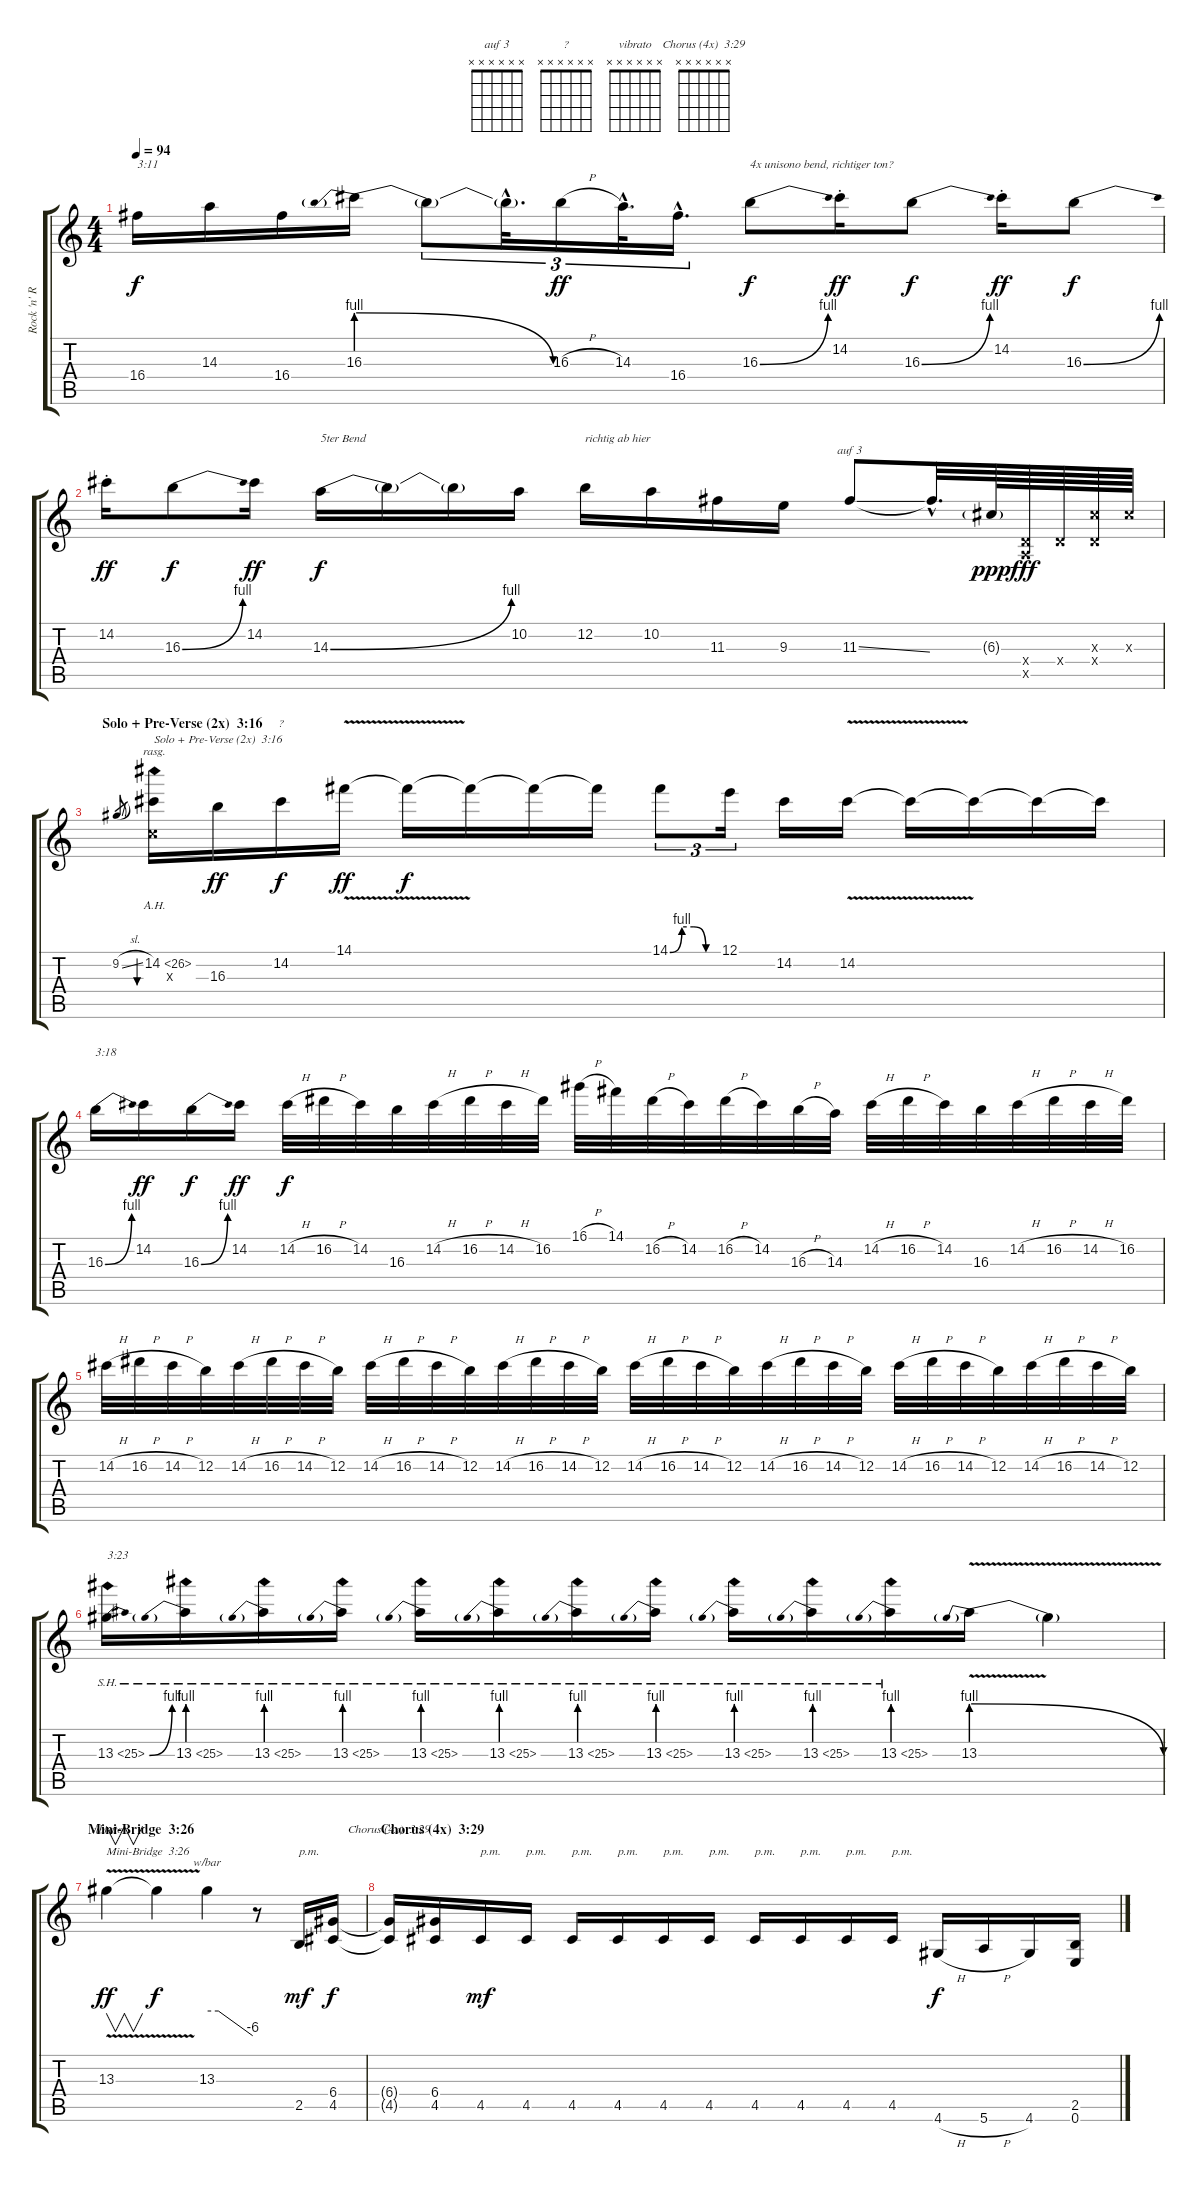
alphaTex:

\track ("Rock 'n' Rolf (left Guitar)" "Rock 'n' R") {instrument distortionguitar}
\staff {score tabs}
\tuning (E4 B3 G3 D3 A2 E2) {hide}
\chord ("auf 3" x x x x x x)
\chord ("?" x x x x x x)
\chord ("vibrato" x x x x x x)
\chord ("Chorus (4x)  3:29" x x x x x x)
\ts (4 4)
\tempo 94
\clef g2
\ks c
16.4.16{txt "3:11" dy f} 14.3.16 16.4.16 16.3{be (prebendrelease 0 4 60 0)}.16 16.3{t}.8{tu (3 2)} 16.3{hac t}.32{d tu (3 2)} 16.3{h}.16{tu (3 2) dy ff} 14.3{hac}.32{d tu (3 2)} 16.4{hac}.16{d tu (3 2)} 16.3{be (bend 0 0 60 4)}.8{txt "4x unisono bend, richtiger ton?" dy f} 14.2{st}.16{dy ff} 16.3{be (bend 0 0 60 4)}.8{dy f} 14.2{st}.16{dy ff} 16.3{be (bend 0 0 60 4)}.8{dy f} |
14.2{st}.16{dy ff} 16.3{be (bend 0 0 60 4)}.8{dy f} 14.2.16{dy ff} 14.3{be (bend 0 0 60 4)}.16{txt "5ter Bend" dy f} 14.3{t}.16 14.3{t}.16 10.2.16 12.2.16{txt "richtig ab hier"} 10.2.16 11.3.16 9.3.16 11.3{ss}.8{ch "auf 3"} 11.3{hac t}.32{d} 6.3{g}.64{dy ppp} (0.4{x} 0.5{x}).64{dy fff} 0.4{x}.64 (6.3{x} 0.4{x}).64 6.3{x}.64 |
\section ("" "Solo + Pre-Verse (2x)  3:16")
9.2{sl}.8{gr} (14.2{ah 12} 5.3{x}).16{bu 120 rasg ii txt "Solo + Pre-Verse (2x)  3:16"} 16.3.16{dy ff} 14.2.16{ch "?" dy f} 14.1{v}.16{dy ff} 14.1{t}.16{dy f} 14.1{t}.16 14.1{t}.16 14.1{t}.16 14.1{be (custom 0 0 15 4 30 4 45 0 60 0)}.8{tu (3 2)} 12.1.16{tu (3 2)} 14.2.16 14.2{v}.16 14.2{t}.16 14.2{t}.16 14.2{t}.16 14.2{t}.16 |
16.3{be (bend 0 0 60 4)}.16{txt "3:18"} 14.2.16{dy ff} 16.3{be (bend 0 0 60 4)}.16{dy f} 14.2.16{dy ff} 14.2{h}.32{dy f} 16.2{h}.32 14.2.32 16.3.32 14.2{h}.32 16.2{h}.32 14.2{h}.32 16.2.32 16.1{h}.32 14.1.32 16.2{h}.32 14.2.32 16.2{h}.32 14.2.32 16.3{h}.32 14.3.32 14.2{h}.32 16.2{h}.32 14.2.32 16.3.32 14.2{h}.32 16.2{h}.32 14.2{h}.32 16.2.32 |
14.2{h}.32 16.2{h}.32 14.2{h}.32 12.2.32 14.2{h}.32 16.2{h}.32 14.2{h}.32 12.2.32 14.2{h}.32 16.2{h}.32 14.2{h}.32 12.2.32 14.2{h}.32 16.2{h}.32 14.2{h}.32 12.2.32 14.2{h}.32 16.2{h}.32 14.2{h}.32 12.2.32 14.2{h}.32 16.2{h}.32 14.2{h}.32 12.2.32 14.2{h}.32 16.2{h}.32 14.2{h}.32 12.2.32 14.2{h}.32 16.2{h}.32 14.2{h}.32 12.2.32 |
13.3{be (bend 0 0 60 4) sh 12}.16{txt "3:23" instrument guitarharmonics} 13.3{be (prebend 0 4 60 4) sh 12}.16 13.3{be (prebend 0 4 60 4) sh 12}.16 13.3{be (prebend 0 4 60 4) sh 12}.16 13.3{be (prebend 0 4 60 4) sh 12}.16 13.3{be (prebend 0 4 60 4) sh 12}.16 13.3{be (prebend 0 4 60 4) sh 12}.16 13.3{be (prebend 0 4 60 4) sh 12}.16 13.3{be (prebend 0 4 60 4) sh 12}.16 13.3{be (prebend 0 4 60 4) sh 12}.16 13.3{be (prebend 0 4 60 4) sh 12}.16 13.3{be (prebendrelease 0 4 60 0) v}.16{instrument distortionguitar} 13.3{t}.4 |
\section ("" "Mini-Bridge  3:26")
13.3{v}.4{v ch "vibrato" txt "Mini-Bridge  3:26" dy ff} 13.3{t}.4{dy f} 13.3.4{tbe (custom default 0 0 15 0 60 -24)} r.8 2.5.16{txt "p.m." dy mf} (6.4 4.5).16{dy f} |
\section ("" "Chorus (4x)  3:29")
(6.4{t} 4.5{t}).16{ch "Chorus (4x)  3:29"} (6.4 4.5).16 4.5.16{txt "p.m." dy mf} 4.5.16{txt "p.m."} 4.5.16{txt "p.m."} 4.5.16{txt "p.m."} 4.5.16{txt "p.m."} 4.5.16{txt "p.m."} 4.5.16{txt "p.m."} 4.5.16{txt "p.m."} 4.5.16{txt "p.m."} 4.5.16{txt "p.m."} 4.6{h}.16{dy f} 5.6{h}.16 4.6.16 (2.5 0.6).16
